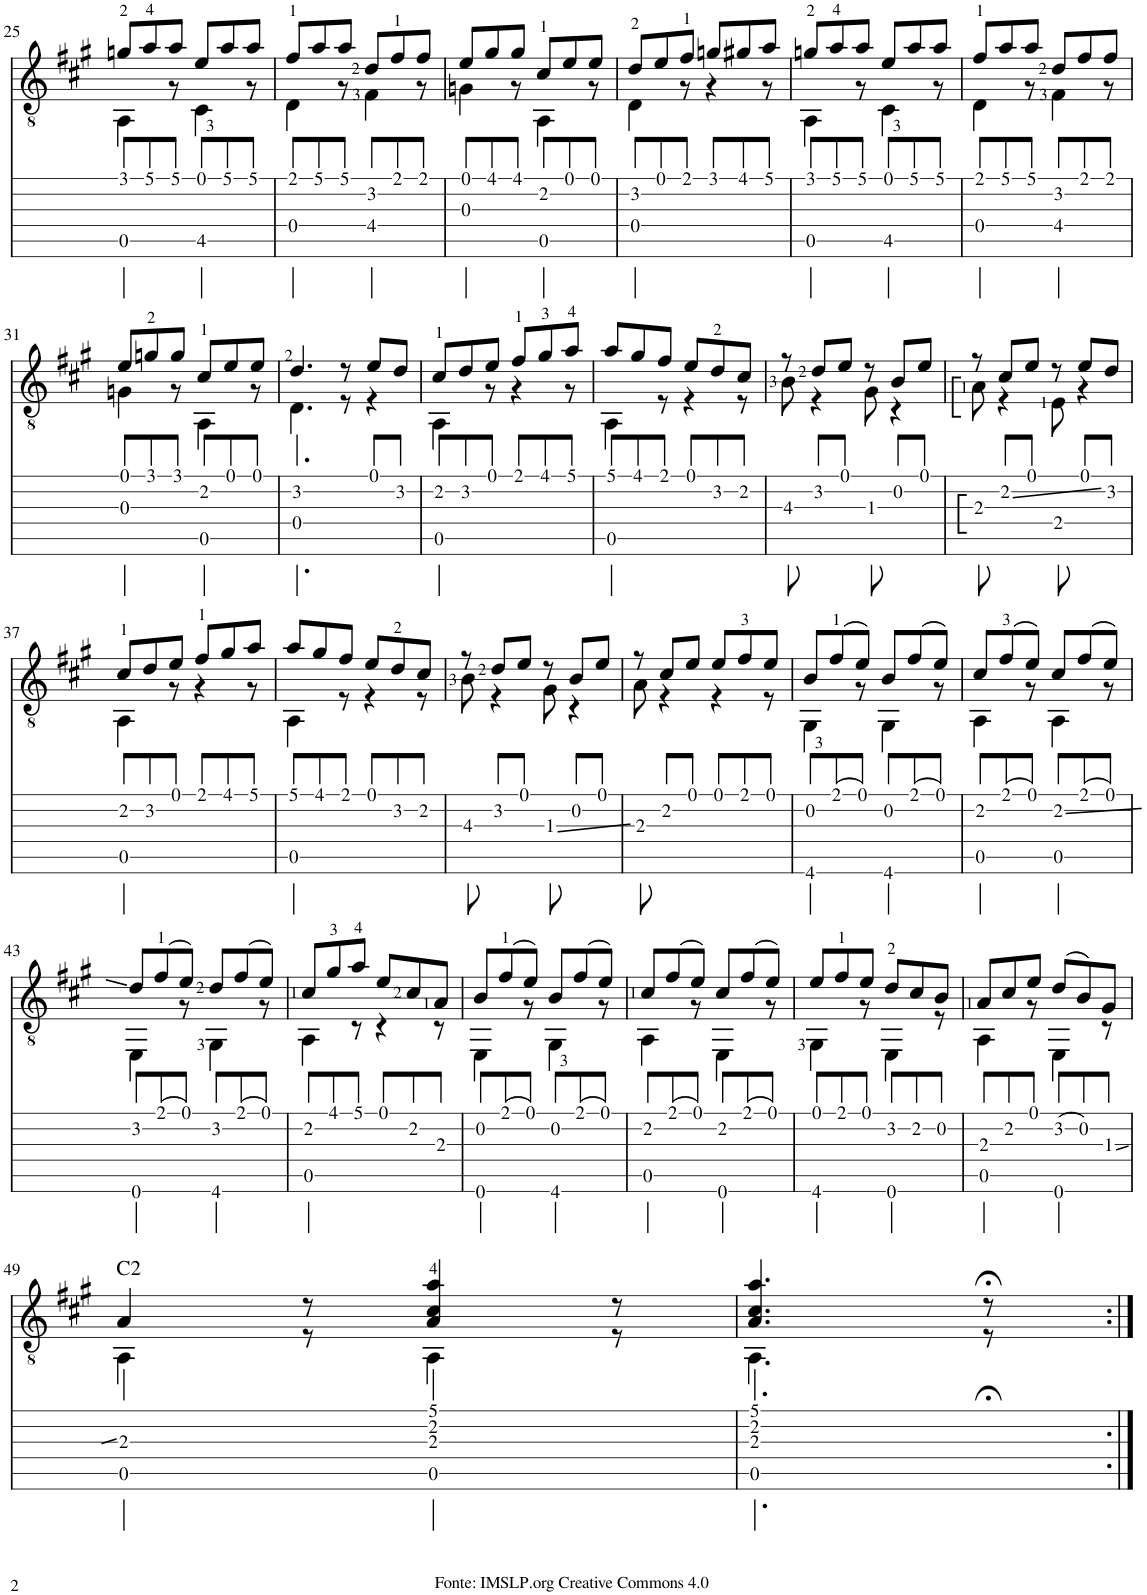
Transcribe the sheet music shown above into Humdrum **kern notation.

**kern	**kern
*part2	*part1
*staff2	*staff1
*I"Chitarra classica (Intavolatura)	*I"Classical Guitar
!!LO:PB:g=z
*	*clefGv2
*k[f#c#g#]	*k[f#c#g#]
*M6/8	*M6/8
=25	=25
*^	*^
8gn/L	4AA\	8gn/L	4AA\
8a/	.	8a/	.
8a/J	8r	8a/J	8r
8e/L	4C#\	8e/L	4C#\
8a/	.	8a/	.
8a/J	8r	8a/J	8r
=26	=26	=26	=26
8f#/L	4D\	8f#/L	4D\
8a/	.	8a/	.
8a/J	8r	8a/J	8r
8d/L	4F#\	8d/L	4F#\
8f#/	.	8f#/	.
8f#/J	8r	8f#/J	8r
=27	=27	=27	=27
8e/L	4Gn\	8e/L	4Gn\
8g#/	.	8g#/	.
8g#/J	8r	8g#/J	8r
8c#/L	4AA\	8c#/L	4AA\
8e/	.	8e/	.
8e/J	8r	8e/J	8r
=28	=28	=28	=28
8d/L	4D\	8d/L	4D\
8e/	.	8e/	.
8f#/J	8r	8f#/J	8r
8gn/L	4r	8gn/L	4r
8g#X/	.	8g#X/	.
8a/J	8r	8a/J	8r
=29	=29	=29	=29
8gn/L	4AA\	8gn/L	4AA\
8a/	.	8a/	.
8a/J	8r	8a/J	8r
8e/L	4C#\	8e/L	4C#\
8a/	.	8a/	.
8a/J	8r	8a/J	8r
=30	=30	=30	=30
8f#/L	4D\	8f#/L	4D\
8a/	.	8a/	.
8a/J	8r	8a/J	8r
8d/L	4F#\	8d/L	4F#\
8f#/	.	8f#/	.
8f#/J	8r	8f#/J	8r
!!LO:LB:g=z	!!
=31	=31	=31	=31
8e/L	4Gn\	8e/L	4Gn\
8gn/	.	8gn/	.
8g/J	8r	8g/J	8r
8c#/L	4AA\	8c#/L	4AA\
8e/	.	8e/	.
8e/J	8r	8e/J	8r
=32	=32	=32	=32
4.d/	4.D\	4.d/	4.D\
8r	8r	8r	8r
8e/L	4r	8e/L	4r
8d/J	.	8d/J	.
=33	=33	=33	=33
8c#/L	4AA\	8c#/L	4AA\
8d/	.	8d/	.
8e/J	8r	8e/J	8r
8f#/L	4r	8f#/L	4r
8g#/	.	8g#/	.
8a/J	8r	8a/J	8r
=34	=34	=34	=34
8a/L	4AA\	8a/L	4AA\
8g#/	.	8g#/	.
8f#/J	8r	8f#/J	8r
8e/L	4r	8e/L	4r
8d/	.	8d/	.
8c#/J	8r	8c#/J	8r
=35	=35	=35	=35
8r	8B\	8r	8B\
8d/L	4r	8d/L	4r
8e/J	.	8e/J	.
8r	8G#\	8r	8G#\
8B/L	4r	8B/L	4r
8e/J	.	8e/J	.
=36	=36	=36	=36
8r	8A\	8r	8A\
8c#/L	4r	8c#/L	4r
8e/J	.	8e/J	.
8r	8E\	8r	8E\
8e/L	4r	8e/L	4r
8d/J	.	8d/J	.
!!LO:LB:g=z	!!
=37	=37	=37	=37
8c#/L	4AA\	8c#/L	4AA\
8d/	.	8d/	.
8e/J	8r	8e/J	8r
8f#/L	4r	8f#/L	4r
8g#/	.	8g#/	.
8a/J	8r	8a/J	8r
=38	=38	=38	=38
8a/L	4AA\	8a/L	4AA\
8g#/	.	8g#/	.
8f#/J	8r	8f#/J	8r
8e/L	4r	8e/L	4r
8d/	.	8d/	.
8c#/J	8r	8c#/J	8r
=39	=39	=39	=39
8r	8B\	8r	8B\
8d/L	4r	8d/L	4r
8e/J	.	8e/J	.
8r	8G#\	8r	8G#\
8B/L	4r	8B/L	4r
8e/J	.	8e/J	.
=40	=40	=40	=40
8r	8A\	8r	8A\
8c#/L	4r	8c#/L	4r
8e/J	.	8e/J	.
8e/L	4r	8e/L	4r
8f#/	.	8f#/	.
8e/J	8r	8e/J	8r
=41	=41	=41	=41
8B/L	4GG#\	8B/L	4GG#\
(8f#/	.	(8f#/	.
8e/J)	8r	8e/J)	8r
8B/L	4GG#\	8B/L	4GG#\
(8f#/	.	(8f#/	.
8e/J)	8r	8e/J)	8r
=42	=42	=42	=42
8c#/L	4AA\	8c#/L	4AA\
(8f#/	.	(8f#/	.
8e/J)	8r	8e/J)	8r
8c#/L	4AA\	8c#/L	4AA\
(8f#/	.	(8f#/	.
8e/J)	8r	8e/J)	8r
!!LO:LB:g=z	!!
=43	=43	=43	=43
8d/L	4EE\	8d/L	4EE\
(8f#/	.	(8f#/	.
8e/J)	8r	8e/J)	8r
8d/L	4GG#\	8d/L	4GG#\
(8f#/	.	(8f#/	.
8e/J)	8r	8e/J)	8r
=44	=44	=44	=44
8c#/L	4AA\	8c#/L	4AA\
8g#/	.	8g#/	.
8a/J	8r	8a/J	8r
8e/L	4r	8e/L	4r
8c#/	.	8c#/	.
8A/J	8r	8A/J	8r
=45	=45	=45	=45
8B/L	4EE\	8B/L	4EE\
(8f#/	.	(8f#/	.
8e/J)	8r	8e/J)	8r
8B/L	4GG#\	8B/L	4GG#\
(8f#/	.	(8f#/	.
8e/J)	8r	8e/J)	8r
=46	=46	=46	=46
8c#/L	4AA\	8c#/L	4AA\
(8f#/	.	(8f#/	.
8e/J)	8r	8e/J)	8r
8c#/L	4EE\	8c#/L	4EE\
(8f#/	.	(8f#/	.
8e/J)	8r	8e/J)	8r
=47	=47	=47	=47
8e/L	4GG#\	8e/L	4GG#\
8f#/	.	8f#/	.
8e/J	8r	8e/J	8r
8d/L	4EE\	8d/L	4EE\
8c#/	.	8c#/	.
8B/J	8r	8B/J	8r
=48	=48	=48	=48
8A/L	4AA\	8A/L	4AA\
8c#/	.	8c#/	.
8e/J	8r	8e/J	8r
(8d/L	4EE\	(8d/L	4EE\
8B/)	.	8B/)	.
8G#/J	8r	8G#/J	8r
!!LO:LB:g=z	!!
=49	=49	=49	=49
!	!	!LO:TX:a:t=C2	!
4A/	4AA\	4A/	4AA\
8r	8r	8r	8r
4A/ 4c#/ 4a/	4AA\	4A/ 4c#/ 4a/	4AA\
8r	8r	8r	8r
=50	=50	=50	=50
4.A/ 4.c#/ 4.a/	4.AA\	4.A/ 4.c#/ 4.a/	4.AA\
8r;<	8r	8r;<	8r
*v	*v	*	*
*	*v	*v
=:|!	=:|!
*-	*-
